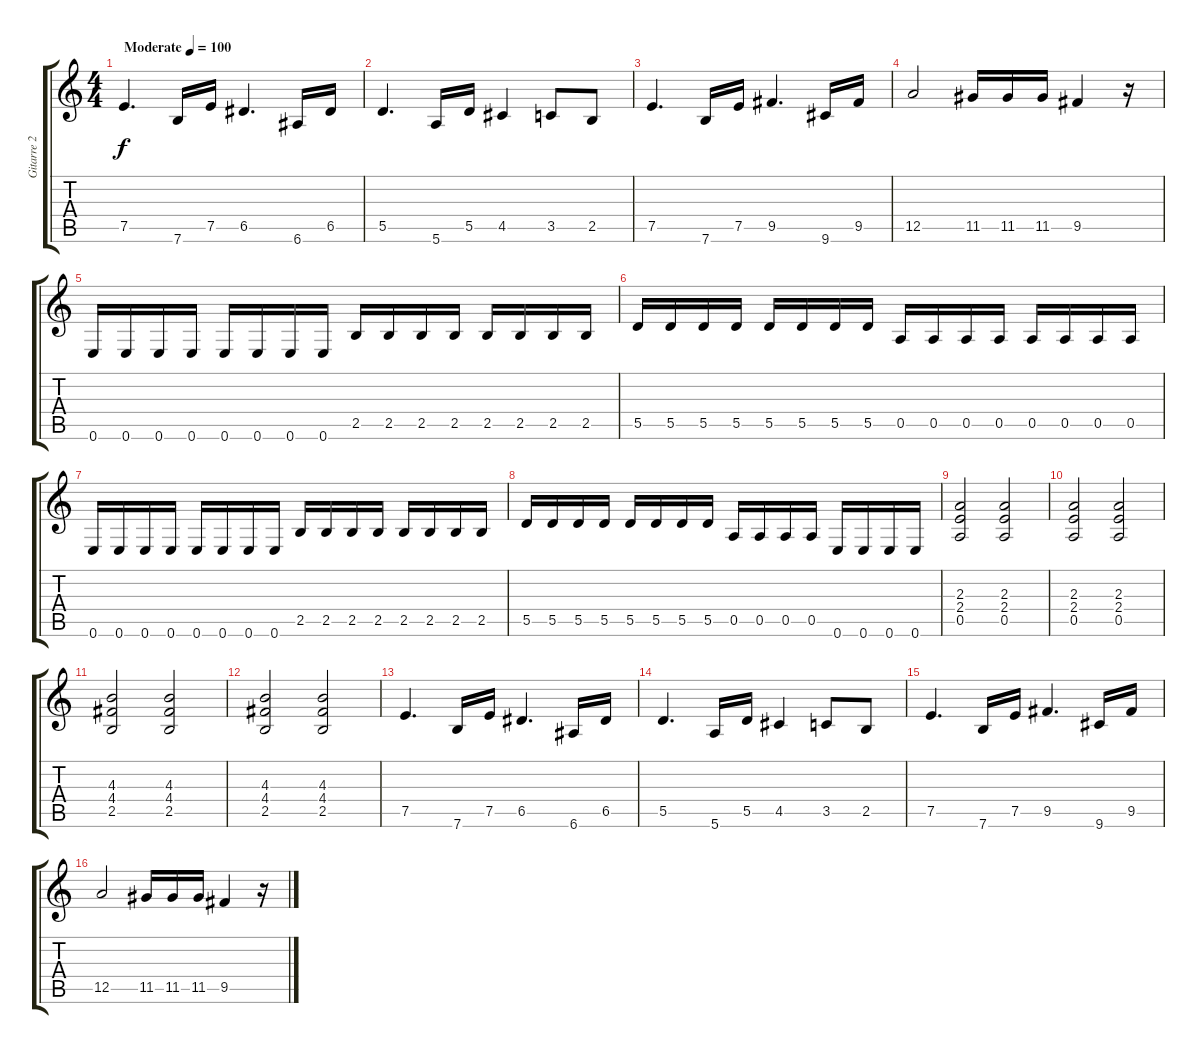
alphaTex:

\track ("Gitarre 2" "Gitarre 2") {instrument overdrivenguitar}
\staff {score tabs}
\tuning (E4 B3 G3 D3 A2 E2) {hide}
\ts (4 4)
\tempo (100 "Moderate")
\clef g2
\ks c
7.5.4{d dy f instrument overdrivenguitar} 7.6.16 7.5.16 6.5.4{d} 6.6.16 6.5.16 |
5.5.4{d} 5.6.16 5.5.16 4.5.4 3.5.8 2.5.8 |
7.5.4{d} 7.6.16 7.5.16 9.5.4{d} 9.6.16 9.5.16 |
12.5.2 11.5.16 11.5.16 11.5.16 9.5.4 r.16 |
0.6.16 0.6.16 0.6.16 0.6.16 0.6.16 0.6.16 0.6.16 0.6.16 2.5.16 2.5.16 2.5.16 2.5.16 2.5.16 2.5.16 2.5.16 2.5.16 |
5.5.16 5.5.16 5.5.16 5.5.16 5.5.16 5.5.16 5.5.16 5.5.16 0.5.16 0.5.16 0.5.16 0.5.16 0.5.16 0.5.16 0.5.16 0.5.16 |
0.6.16 0.6.16 0.6.16 0.6.16 0.6.16 0.6.16 0.6.16 0.6.16 2.5.16 2.5.16 2.5.16 2.5.16 2.5.16 2.5.16 2.5.16 2.5.16 |
5.5.16 5.5.16 5.5.16 5.5.16 5.5.16 5.5.16 5.5.16 5.5.16 0.5.16 0.5.16 0.5.16 0.5.16 0.6.16 0.6.16 0.6.16 0.6.16 |
(2.3 2.4 0.5).2 (2.3 2.4 0.5).2 |
(2.3 2.4 0.5).2 (2.3 2.4 0.5).2 |
(4.3 4.4 2.5).2 (4.3 4.4 2.5).2 |
(4.3 4.4 2.5).2 (4.3 4.4 2.5).2 |
7.5.4{d} 7.6.16 7.5.16 6.5.4{d} 6.6.16 6.5.16 |
5.5.4{d} 5.6.16 5.5.16 4.5.4 3.5.8 2.5.8 |
7.5.4{d} 7.6.16 7.5.16 9.5.4{d} 9.6.16 9.5.16 |
12.5.2 11.5.16 11.5.16 11.5.16 9.5.4 r.16
